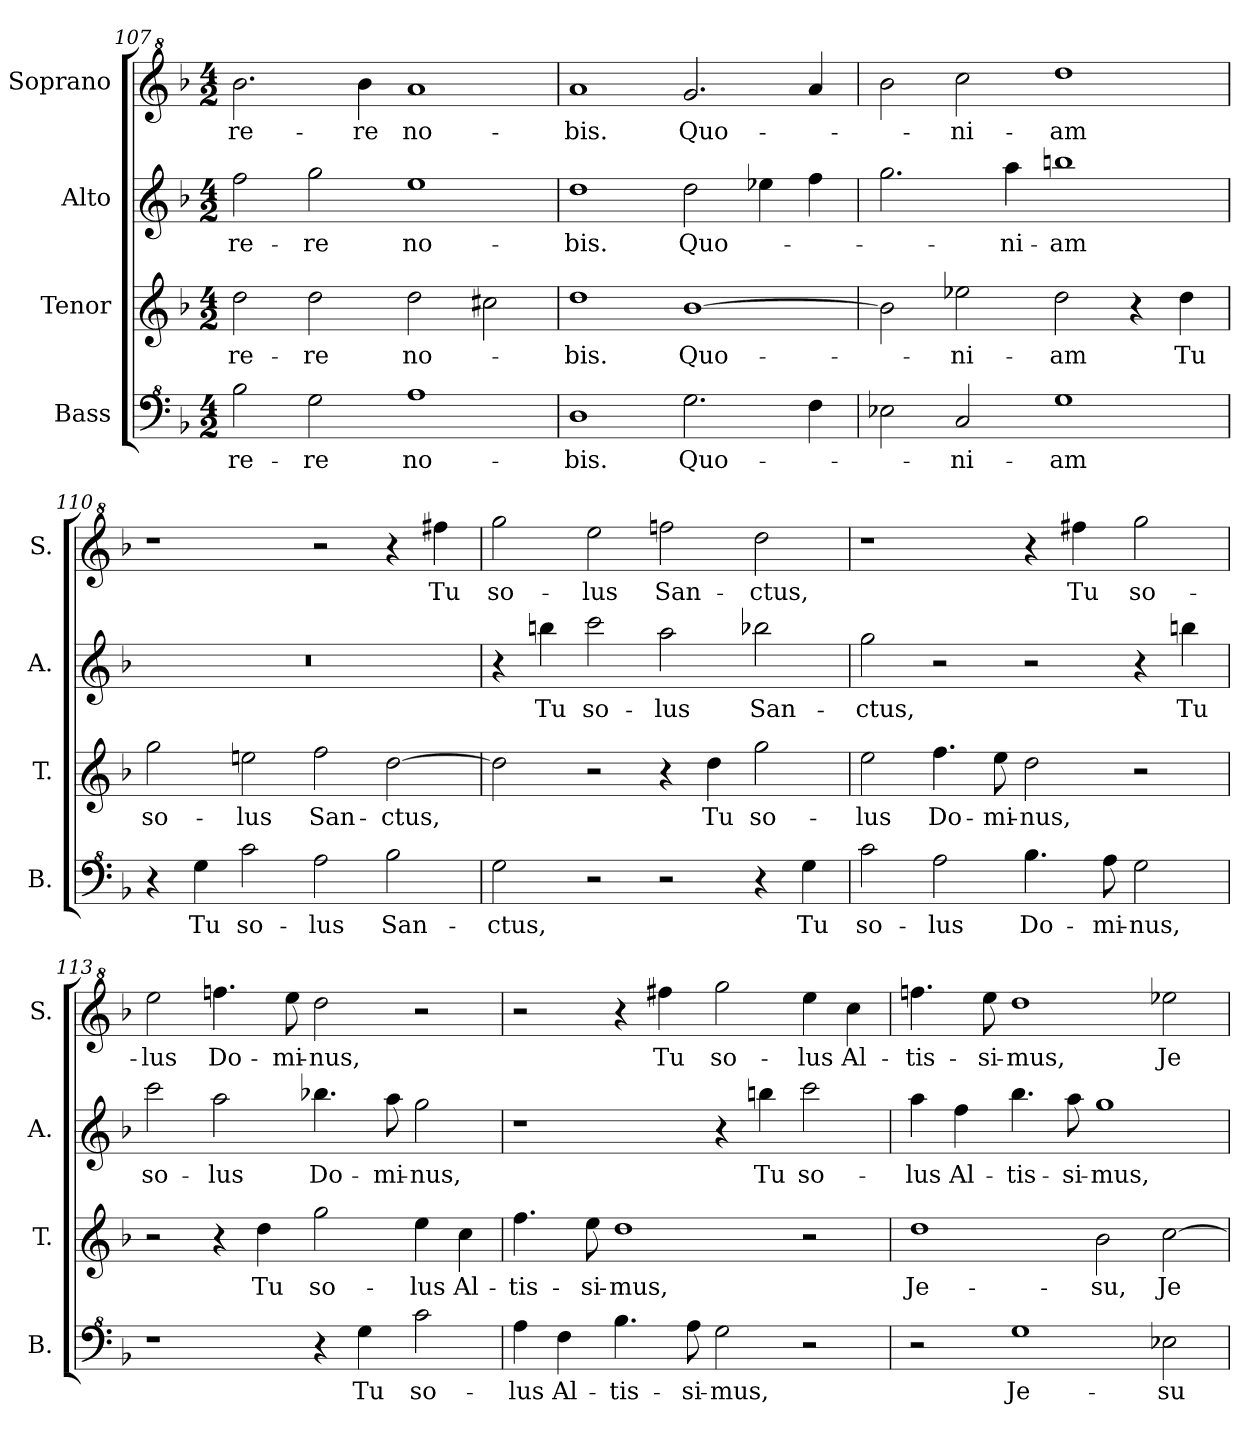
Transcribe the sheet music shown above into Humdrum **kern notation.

**kern	**text	**kern	**text	**kern	**text	**kern	**text
*part4	*part4	*part3	*part3	*part2	*part2	*part1	*part1
*staff4	*staff4	*staff3	*staff3	*staff2	*staff2	*staff1	*staff1
*I"Bass	*	*I"Tenor	*	*I"Alto	*	*I"Soprano	*
*I'B.	*	*I'T.	*	*I'A.	*	*I'S.	*
*clefF^4	*	*clefG2	*	*clefG2	*	*clefG^2	*
*k[b-]	*	*k[b-]	*	*k[b-]	*	*k[b-]	*
*M4/2	*	*M4/2	*	*M4/2	*	*M4/2	*
=107	=107	=107	=107	=107	=107	=107	=107
!	!LO:LY:b	!	!LO:LY:b	!	!LO:LY:b	!	!LO:LY:b
2b-i\	-re-	2dd\	-re-	2ff\	-re-	2.bb-\	-re-
!	!LO:LY:b	!	!LO:LY:b	!	!LO:LY:b	!	!
2g\	-re	2dd\	-re	2gg\	-re	.	.
!	!	!	!	!	!	!	!LO:LY:b
.	.	.	.	.	.	4bb-\	-re
!	!LO:LY:b	!	!LO:LY:b	!	!LO:LY:b	!	!LO:LY:b
1a	no-	2dd\	no-	1ee	no-	1aa	no-
.	.	2cc#X\	.	.	.	.	.
=108	=108	=108	=108	=108	=108	=108	=108
!	!LO:LY:b	!	!LO:LY:b	!	!LO:LY:b	!	!LO:LY:b
1d	-bis.	1dd	-bis.	1dd	-bis.	1aa	-bis.
!	!LO:LY:b	!	!LO:LY:b	!	!LO:LY:b	!	!LO:LY:b
2.g\	Quo-	[1b-	Quo-	2dd\	Quo-	2.gg/	Quo-
.	.	.	.	4ee-X\	.	.	.
4f\	.	.	.	4ff\	.	4aa/	.
=109	=109	=109	=109	=109	=109	=109	=109
2e-X\	.	2b-\]	.	2.gg\	.	2bb-\	.
!	!LO:LY:b	!	!LO:LY:b	!	!	!	!LO:LY:b
2c/	-ni-	2ee-X\	-ni-	.	.	2ccc\	-ni-
!	!	!	!	!	!LO:LY:b	!	!
.	.	.	.	4aa\	-ni-	.	.
!	!LO:LY:b	!	!LO:LY:b	!	!LO:LY:b	!	!LO:LY:b
1g	-am	2dd\	-am	1bbn	-am	1ddd	-am
.	.	4r	.	.	.	.	.
!	!	!	!LO:LY:b	!	!	!	!
.	.	4dd\	Tu	.	.	.	.
=110	=110	=110	=110	=110	=110	=110	=110
!	!	!	!LO:LY:b	!	!	!	!
4r	.	2gg\	so-	0r	.	1r	.
!	!LO:LY:b	!	!	!	!	!	!
4g\	Tu	.	.	.	.	.	.
!	!LO:LY:b	!	!LO:LY:b	!	!	!	!
2cc\	so-	2eeni\	-lus	.	.	.	.
!	!LO:LY:b	!	!LO:LY:b	!	!	!	!
2a\	-lus	2ff\	San-	.	.	2r	.
!	!LO:LY:b	!	!LO:LY:b	!	!	!	!
2b-\	San-	[2dd\	-ctus,	.	.	4r	.
!	!	!	!	!	!	!	!LO:LY:b
.	.	.	.	.	.	4fff#X\	Tu
!!LO:LB:g=z
=111	=111	=111	=111	=111	=111	=111	=111
!	!LO:LY:b	!	!	!	!	!	!LO:LY:b
2g\	-ctus,	2dd\]	.	4r	.	2ggg\	so-
!	!	!	!	!	!LO:LY:b	!	!
.	.	.	.	4bbn\	Tu	.	.
!	!	!	!	!	!LO:LY:b	!	!LO:LY:b
2r	.	2r	.	2ccc\	so-	2eee\	-lus
!	!	!	!	!	!LO:LY:b	!	!LO:LY:b
2r	.	4r	.	2aa\	-lus	2fffni\	San-
!	!	!	!LO:LY:b	!	!	!	!
.	.	4dd\	Tu	.	.	.	.
!	!	!	!LO:LY:b	!	!LO:LY:b	!	!LO:LY:b
4r	.	2gg\	so-	2bb-X\	San-	2ddd\	-ctus,
!	!LO:LY:b	!	!	!	!	!	!
4g\	Tu	.	.	.	.	.	.
=112	=112	=112	=112	=112	=112	=112	=112
!	!LO:LY:b	!	!LO:LY:b	!	!LO:LY:b	!	!
2cc\	so-	2ee\	-lus	2gg\	-ctus,	1r	.
!	!LO:LY:b	!	!LO:LY:b	!	!	!	!
2a\	-lus	4.ff\	Do-	2r	.	.	.
!	!	!	!LO:LY:b	!	!	!	!
.	.	8ee\	-mi-	.	.	.	.
!	!LO:LY:b	!	!LO:LY:b	!	!	!	!
4.b-\	Do-	2dd\	-nus,	2r	.	4r	.
!	!	!	!	!	!	!	!LO:LY:b
.	.	.	.	.	.	4fff#X\	Tu
!	!LO:LY:b	!	!	!	!	!	!
8a\	-mi-	.	.	.	.	.	.
!	!LO:LY:b	!	!	!	!	!	!LO:LY:b
2g\	-nus,	2r	.	4r	.	2ggg\	so-
!	!	!	!	!	!LO:LY:b	!	!
.	.	.	.	4bbn\	Tu	.	.
=113	=113	=113	=113	=113	=113	=113	=113
!	!	!	!	!	!LO:LY:b	!	!LO:LY:b
1r	.	2r	.	2ccc\	so-	2eee\	-lus
!	!	!	!	!	!LO:LY:b	!	!LO:LY:b
.	.	4r	.	2aa\	-lus	4.fffni\	Do-
!	!	!	!LO:LY:b	!	!	!	!
.	.	4dd\	Tu	.	.	.	.
!	!	!	!	!	!	!	!LO:LY:b
.	.	.	.	.	.	8eee\	-mi-
!	!	!	!LO:LY:b	!	!LO:LY:b	!	!LO:LY:b
4r	.	2gg\	so-	4.bb-X\	Do-	2ddd\	-nus,
!	!LO:LY:b	!	!	!	!	!	!
4g\	Tu	.	.	.	.	.	.
!	!	!	!	!	!LO:LY:b	!	!
.	.	.	.	8aa\	-mi-	.	.
!	!LO:LY:b	!	!LO:LY:b	!	!LO:LY:b	!	!
2cc\	so-	4ee\	-lus	2gg\	-nus,	2r	.
!	!	!	!LO:LY:b	!	!	!	!
.	.	4cc\	Al-	.	.	.	.
=114	=114	=114	=114	=114	=114	=114	=114
!	!LO:LY:b	!	!LO:LY:b	!	!	!	!
4a\	-lus	4.ff\	-tis-	1r	.	2r	.
!	!LO:LY:b	!	!	!	!	!	!
4f\	Al-	.	.	.	.	.	.
!	!	!	!LO:LY:b	!	!	!	!
.	.	8ee\	-si-	.	.	.	.
!	!LO:LY:b	!	!LO:LY:b	!	!	!	!
4.b-\	-tis-	1dd	-mus,	.	.	4r	.
!	!	!	!	!	!	!	!LO:LY:b
.	.	.	.	.	.	4fff#X\	Tu
!	!LO:LY:b	!	!	!	!	!	!
8a\	-si-	.	.	.	.	.	.
!	!LO:LY:b	!	!	!	!	!	!LO:LY:b
2g\	-mus,	.	.	4r	.	2ggg\	so-
!	!	!	!	!	!LO:LY:b	!	!
.	.	.	.	4bbn\	Tu	.	.
!	!	!	!	!	!LO:LY:b	!	!LO:LY:b
2r	.	2r	.	2ccc\	so-	4eee\	-lus
!	!	!	!	!	!	!	!LO:LY:b
.	.	.	.	.	.	4ccc\	Al-
=115	=115	=115	=115	=115	=115	=115	=115
!	!	!	!LO:LY:b	!	!LO:LY:b	!	!LO:LY:b
2r	.	1dd	Je-	4aa\	-lus	4.fffni\	-tis-
!	!	!	!	!	!LO:LY:b	!	!
.	.	.	.	4ff\	Al-	.	.
!	!	!	!	!	!	!	!LO:LY:b
.	.	.	.	.	.	8eee\	-si-
!	!LO:LY:b	!	!	!	!LO:LY:b	!	!LO:LY:b
1g	Je-	.	.	4.bb-i\	-tis-	1ddd	-mus,
!	!	!	!	!	!LO:LY:b	!	!
.	.	.	.	8aa\	-si-	.	.
!	!	!	!LO:LY:b	!	!LO:LY:b	!	!
.	.	2b-\	-su,	1gg	-mus,	.	.
!	!LO:LY:b	!	!LO:LY:b	!	!	!	!LO:LY:b
2e-X\	-su	[2cc\	Je-	.	.	2eee-X\	Je-
=	=	=	=	=	=	=	=
*-	*-	*-	*-	*-	*-	*-	*-
